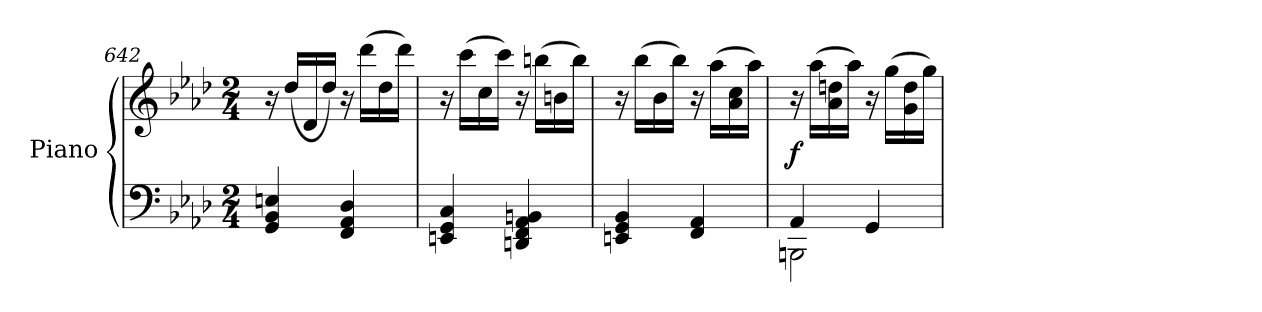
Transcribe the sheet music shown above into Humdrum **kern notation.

**kern	**kern	**dynam
*part1	*part1	*part1
*staff2	*staff1	*staff1/2
*I"Piano	*	*
*I'Pno.	*	*
*clefF4	*clefG2	*
*k[b-e-a-d-]	*k[b-e-a-d-]	*
*M2/4	*M2/4	*
=642	=642	=642
4GG/ 4BB-/ 4En/	16r	.
.	(16dd-/LL	.
.	16d-/	.
.	16dd-/JJ)	.
4FF/ 4AA-/ 4D-/	16r	.
.	(16ddd-\LL	.
.	16dd-\	.
.	16ddd-\JJ)	.
!!LO:LB:g=z
=643	=643	=643
4EEn/ 4GG/ 4C/	16r	.
.	(16ccc\LL	.
.	16cc\	.
.	16ccc\JJ)	.
4DDn/ 4FF/ 4AA-/ 4BBn/	16r	.
.	(16bbn\LL	.
.	16bn\	.
.	16bb\JJ)	.
=644	=644	=644
4EEn/ 4GG/ 4BB-/	16r	.
.	(16bb-\LL	.
.	16b-\	.
.	16bb-\JJ)	.
4FF/ 4AA-/	16r	.
.	(16aa-\LL	.
.	16a-\ 16cc\	.
.	16aa-\JJ)	.
=645	=645	=645
*^	*	*
!	!	!	!LO:DY:b
4AA-/	2BBBn\	16r	f
.	.	(16aa-\LL	.
.	.	16a-\ 16ddn\	.
.	.	16aa-\JJ)	.
4GG/	.	16r	.
.	.	(16gg\LL	.
.	.	16g\ 16dd\	.
.	.	16gg\JJ)	.
*v	*v	*	*
=	=	=
*-	*-	*-
